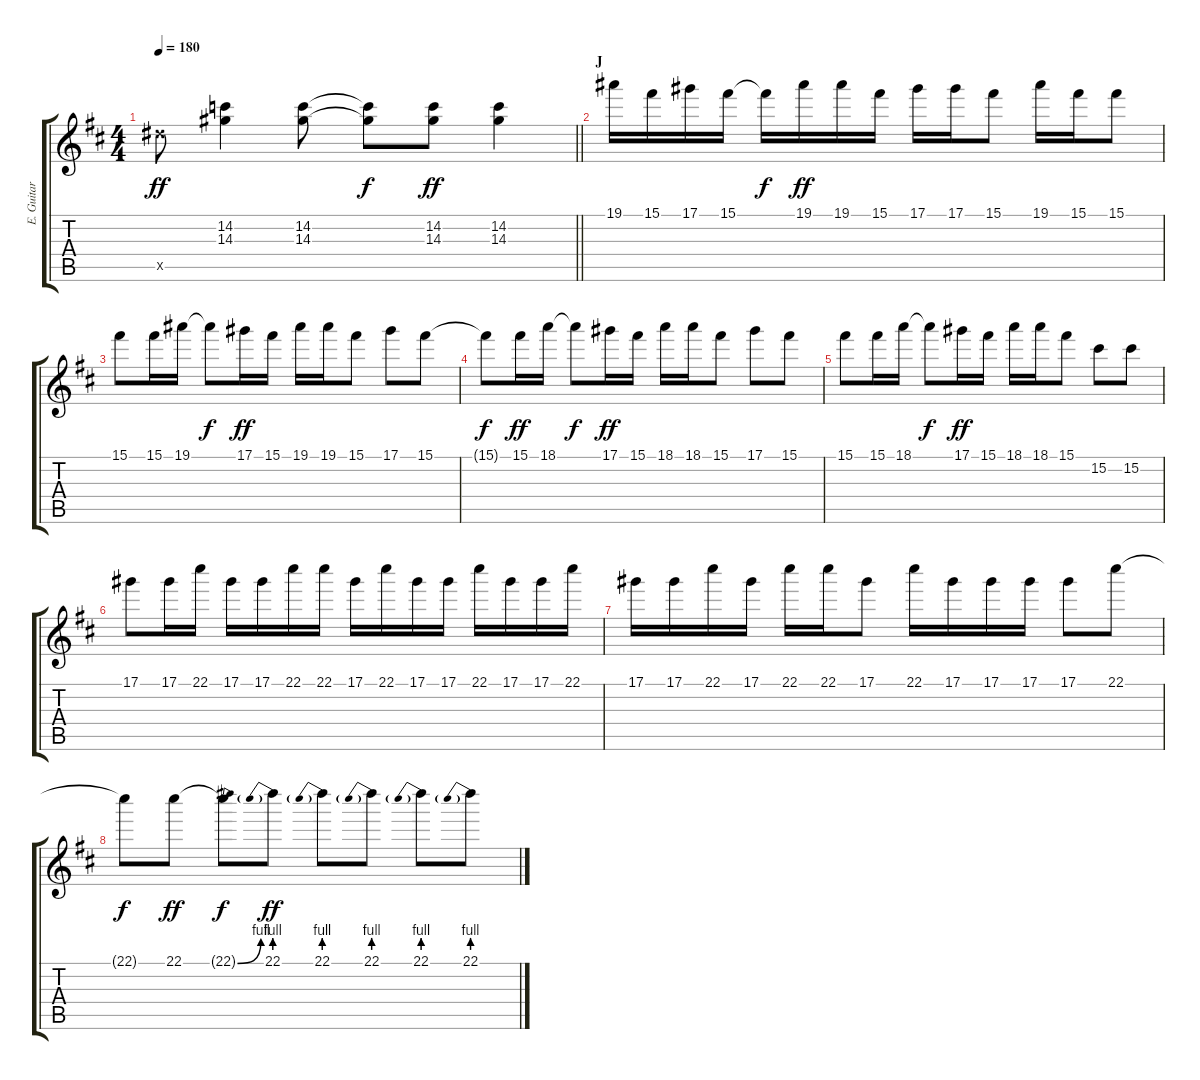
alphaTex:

\track ("E. Guitar II" "E. Guitar ") {instrument overdrivenguitar}
\staff {score tabs}
\tuning (Eb4 Bb3 Gb3 Db3 Ab2 Eb2) {hide}
\ts (4 4)
\tempo 180
\clef g2
\barLineRight lightlight
\ks d
19.5{x}.8{dy ff} (14.2 14.3).4 (14.2 14.3).8 (14.2{t} 14.3{t}).8{dy f} (14.2 14.3).8{dy ff} (14.2 14.3).4 |
\section ("" "J")
19.1.16 15.1.16 17.1.16 15.1.16 15.1{t}.16{dy f} 19.1.16{dy ff} 19.1.16 15.1.16 17.1.16 17.1.16 15.1.8 19.1.16 15.1.16 15.1.8 |
15.1.8 15.1.16 19.1.16 19.1{t}.8{dy f} 17.1.16{dy ff} 15.1.16 19.1.16 19.1.16 15.1.8 17.1.8 15.1.8 |
15.1{t}.8{dy f} 15.1.16{dy ff} 18.1.16 18.1{t}.8{dy f} 17.1.16{dy ff} 15.1.16 18.1.16 18.1.16 15.1.8 17.1.8 15.1.8 |
15.1.8 15.1.16 18.1.16 18.1{t}.8{dy f} 17.1.16{dy ff} 15.1.16 18.1.16 18.1.16 15.1.8 15.2.8 15.2.8 |
17.1.8 17.1.16 22.1.16 17.1.16 17.1.16 22.1.16 22.1.16 17.1.16 22.1.16 17.1.16 17.1.16 22.1.16 17.1.16 17.1.16 22.1.16 |
17.1.16 17.1.16 22.1.16 17.1.16 22.1.16 22.1.16 17.1.8 22.1.16 17.1.16 17.1.16 17.1.16 17.1.8 22.1.8 |
22.1{t}.8{dy f} 22.1.8{dy ff} 22.1{be (bend 0 0 60 4) t}.8{dy f} 22.1{be (prebend 0 4 60 4)}.8{dy ff} 22.1{be (prebend 0 4 60 4)}.8 22.1{be (prebend 0 4 60 4)}.8 22.1{be (prebend 0 4 60 4)}.8 22.1{be (prebend 0 4 60 4)}.8
